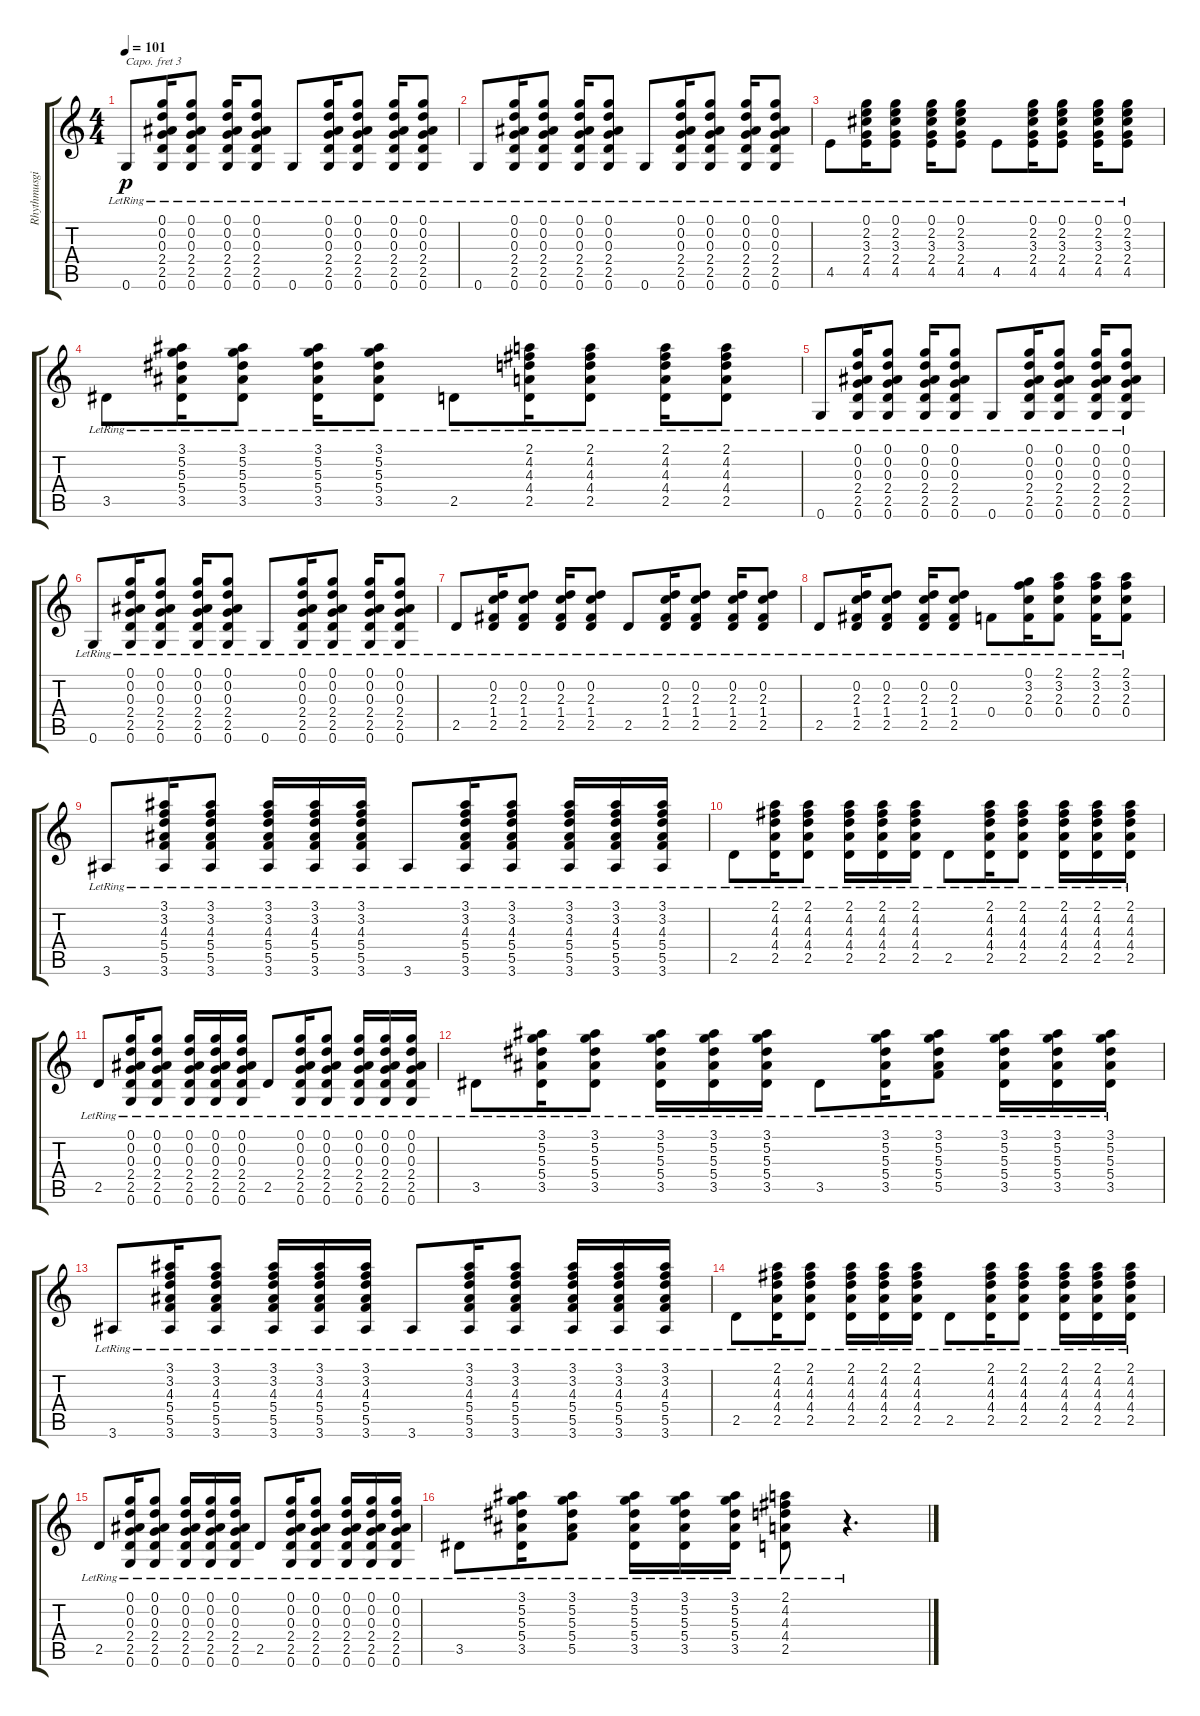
\track ("Rhythmusgitarre" "Rhythmusgi") {instrument acousticguitarsteel}
\staff {score tabs}
\capo 3
\tuning (E4 B3 G3 D3 A2 E2) {hide}
\ts (4 4)
\tempo 101
\clef g2
\ks c
0.6{lr}.8{dy p} (0.1{lr} 0.2{lr} 0.3{lr} 2.4{lr} 2.5{lr} 0.6{lr}).16 (0.1{lr} 0.2{lr} 0.3{lr} 2.4{lr} 2.5{lr} 0.6{lr}).8 (0.1{lr} 0.2{lr} 0.3{lr} 2.4{lr} 2.5{lr} 0.6{lr}).16 (0.1{lr} 0.2{lr} 0.3{lr} 2.4{lr} 2.5{lr} 0.6{lr}).8 0.6{lr}.8 (0.1{lr} 0.2{lr} 0.3{lr} 2.4{lr} 2.5{lr} 0.6{lr}).16 (0.1{lr} 0.2{lr} 0.3{lr} 2.4{lr} 2.5{lr} 0.6{lr}).8 (0.1{lr} 0.2{lr} 0.3{lr} 2.4{lr} 2.5{lr} 0.6{lr}).16 (0.1{lr} 0.2{lr} 0.3{lr} 2.4{lr} 2.5{lr} 0.6{lr}).8 |
0.6{lr}.8 (0.1{lr} 0.2{lr} 0.3{lr} 2.4{lr} 2.5{lr} 0.6{lr}).16 (0.1{lr} 0.2{lr} 0.3{lr} 2.4{lr} 2.5{lr} 0.6{lr}).8 (0.1{lr} 0.2{lr} 0.3{lr} 2.4{lr} 2.5{lr} 0.6{lr}).16 (0.1{lr} 0.2{lr} 0.3{lr} 2.4{lr} 2.5{lr} 0.6{lr}).8 0.6{lr}.8 (0.1{lr} 0.2{lr} 0.3{lr} 2.4{lr} 2.5{lr} 0.6{lr}).16 (0.1{lr} 0.2{lr} 0.3{lr} 2.4{lr} 2.5{lr} 0.6{lr}).8 (0.1{lr} 0.2{lr} 0.3{lr} 2.4{lr} 2.5{lr} 0.6{lr}).16 (0.1{lr} 0.2{lr} 0.3{lr} 2.4{lr} 2.5{lr} 0.6{lr}).8 |
4.5{lr}.8 (0.1{lr} 2.2{lr} 3.3{lr} 2.4{lr} 4.5{lr}).16 (0.1{lr} 2.2{lr} 3.3{lr} 2.4{lr} 4.5{lr}).8 (0.1{lr} 2.2{lr} 3.3{lr} 2.4{lr} 4.5{lr}).16 (0.1{lr} 2.2{lr} 3.3{lr} 2.4{lr} 4.5{lr}).8 4.5{lr}.8 (0.1{lr} 2.2{lr} 3.3{lr} 2.4{lr} 4.5{lr}).16 (0.1{lr} 2.2{lr} 3.3{lr} 2.4{lr} 4.5{lr}).8 (0.1{lr} 2.2{lr} 3.3{lr} 2.4{lr} 4.5{lr}).16 (0.1{lr} 2.2{lr} 3.3{lr} 2.4{lr} 4.5{lr}).8 |
3.5{lr}.8 (3.1{lr} 5.2{lr} 5.3{lr} 5.4{lr} 3.5{lr}).16 (3.1{lr} 5.2{lr} 5.3{lr} 5.4{lr} 3.5{lr}).8 (3.1{lr} 5.2{lr} 5.3{lr} 5.4{lr} 3.5{lr}).16 (3.1{lr} 5.2{lr} 5.3{lr} 5.4{lr} 3.5{lr}).8 2.5{lr}.8 (2.1{lr} 4.2{lr} 4.3{lr} 4.4{lr} 2.5{lr}).16 (2.1{lr} 4.2{lr} 4.3{lr} 4.4{lr} 2.5{lr}).8 (2.1{lr} 4.2{lr} 4.3{lr} 4.4{lr} 2.5{lr}).16 (2.1{lr} 4.2{lr} 4.3{lr} 4.4{lr} 2.5{lr}).8 |
0.6{lr}.8 (0.1{lr} 0.2{lr} 0.3{lr} 2.4{lr} 2.5{lr} 0.6{lr}).16 (0.1{lr} 0.2{lr} 0.3{lr} 2.4{lr} 2.5{lr} 0.6{lr}).8 (0.1{lr} 0.2{lr} 0.3{lr} 2.4{lr} 2.5{lr} 0.6{lr}).16 (0.1{lr} 0.2{lr} 0.3{lr} 2.4{lr} 2.5{lr} 0.6{lr}).8 0.6{lr}.8 (0.1{lr} 0.2{lr} 0.3{lr} 2.4{lr} 2.5{lr} 0.6{lr}).16 (0.1{lr} 0.2{lr} 0.3{lr} 2.4{lr} 2.5{lr} 0.6{lr}).8 (0.1{lr} 0.2{lr} 0.3{lr} 2.4{lr} 2.5{lr} 0.6{lr}).16 (0.1{lr} 0.2{lr} 0.3{lr} 2.4{lr} 2.5{lr} 0.6{lr}).8 |
0.6{lr}.8 (0.1{lr} 0.2{lr} 0.3{lr} 2.4{lr} 2.5{lr} 0.6{lr}).16 (0.1{lr} 0.2{lr} 0.3{lr} 2.4{lr} 2.5{lr} 0.6{lr}).8 (0.1{lr} 0.2{lr} 0.3{lr} 2.4{lr} 2.5{lr} 0.6{lr}).16 (0.1{lr} 0.2{lr} 0.3{lr} 2.4{lr} 2.5{lr} 0.6{lr}).8 0.6{lr}.8 (0.1{lr} 0.2{lr} 0.3{lr} 2.4{lr} 2.5{lr} 0.6{lr}).16 (0.1{lr} 0.2{lr} 0.3{lr} 2.4{lr} 2.5{lr} 0.6{lr}).8 (0.1{lr} 0.2{lr} 0.3{lr} 2.4{lr} 2.5{lr} 0.6{lr}).16 (0.1{lr} 0.2{lr} 0.3{lr} 2.4{lr} 2.5{lr} 0.6{lr}).8 |
2.5{lr}.8 (0.2{lr} 2.3{lr} 1.4{lr} 2.5{lr}).16 (0.2{lr} 2.3{lr} 1.4{lr} 2.5{lr}).8 (0.2{lr} 2.3{lr} 1.4{lr} 2.5{lr}).16 (0.2{lr} 2.3{lr} 1.4{lr} 2.5{lr}).8 2.5{lr}.8 (0.2{lr} 2.3{lr} 1.4{lr} 2.5{lr}).16 (0.2{lr} 2.3{lr} 1.4{lr} 2.5{lr}).8 (0.2{lr} 2.3{lr} 1.4{lr} 2.5{lr}).16 (0.2{lr} 2.3{lr} 1.4{lr} 2.5{lr}).8 |
2.5{lr}.8 (0.2{lr} 2.3{lr} 1.4{lr} 2.5{lr}).16 (0.2{lr} 2.3{lr} 1.4{lr} 2.5{lr}).8 (0.2{lr} 2.3{lr} 1.4{lr} 2.5{lr}).16 (0.2{lr} 2.3{lr} 1.4{lr} 2.5{lr}).8 0.4{lr}.8 (0.1{lr} 3.2{lr} 2.3{lr} 0.4{lr}).16 (2.1{lr} 3.2{lr} 2.3{lr} 0.4{lr}).8 (2.1{lr} 3.2{lr} 2.3{lr} 0.4{lr}).16 (2.1{lr} 3.2{lr} 2.3{lr} 0.4{lr}).8 |
3.6{lr}.8 (3.1{lr} 3.2{lr} 4.3{lr} 5.4{lr} 5.5{lr} 3.6{lr}).16 (3.1{lr} 3.2{lr} 4.3{lr} 5.4{lr} 5.5{lr} 3.6{lr}).8 (3.1{lr} 3.2{lr} 4.3{lr} 5.4{lr} 5.5{lr} 3.6{lr}).16 (3.1{lr} 3.2{lr} 4.3{lr} 5.4{lr} 5.5{lr} 3.6{lr}).16 (3.1{lr} 3.2{lr} 4.3{lr} 5.4{lr} 5.5{lr} 3.6{lr}).16 3.6{lr}.8 (3.1{lr} 3.2{lr} 4.3{lr} 5.4{lr} 5.5{lr} 3.6{lr}).16 (3.1{lr} 3.2{lr} 4.3{lr} 5.4{lr} 5.5{lr} 3.6{lr}).8 (3.1{lr} 3.2{lr} 4.3{lr} 5.4{lr} 5.5{lr} 3.6{lr}).16 (3.1{lr} 3.2{lr} 4.3{lr} 5.4{lr} 5.5{lr} 3.6{lr}).16 (3.1{lr} 3.2{lr} 4.3{lr} 5.4{lr} 5.5{lr} 3.6{lr}).16 |
2.5{lr}.8 (2.1{lr} 4.2{lr} 4.3{lr} 4.4{lr} 2.5{lr}).16 (2.1{lr} 4.2{lr} 4.3{lr} 4.4{lr} 2.5{lr}).8 (2.1{lr} 4.2{lr} 4.3{lr} 4.4{lr} 2.5{lr}).16 (2.1{lr} 4.2{lr} 4.3{lr} 4.4{lr} 2.5{lr}).16 (2.1{lr} 4.2{lr} 4.3{lr} 4.4{lr} 2.5{lr}).16 2.5{lr}.8 (2.1{lr} 4.2{lr} 4.3{lr} 4.4{lr} 2.5{lr}).16 (2.1{lr} 4.2{lr} 4.3{lr} 4.4{lr} 2.5{lr}).8 (2.1{lr} 4.2{lr} 4.3{lr} 4.4{lr} 2.5{lr}).16 (2.1{lr} 4.2{lr} 4.3{lr} 4.4{lr} 2.5{lr}).16 (2.1{lr} 4.2{lr} 4.3{lr} 4.4{lr} 2.5{lr}).16 |
2.5{lr}.8 (0.1{lr} 0.2{lr} 0.3{lr} 2.4{lr} 2.5{lr} 0.6{lr}).16 (0.1{lr} 0.2{lr} 0.3{lr} 2.4{lr} 2.5{lr} 0.6{lr}).8 (0.1{lr} 0.2{lr} 0.3{lr} 2.4{lr} 2.5{lr} 0.6{lr}).16 (0.1{lr} 0.2{lr} 0.3{lr} 2.4{lr} 2.5{lr} 0.6{lr}).16 (0.1{lr} 0.2{lr} 0.3{lr} 2.4{lr} 2.5{lr} 0.6{lr}).16 2.5{lr}.8 (0.1{lr} 0.2{lr} 0.3{lr} 2.4{lr} 2.5{lr} 0.6{lr}).16 (0.1{lr} 0.2{lr} 0.3{lr} 2.4{lr} 2.5{lr} 0.6{lr}).8 (0.1{lr} 0.2{lr} 0.3{lr} 2.4{lr} 2.5{lr} 0.6{lr}).16 (0.1{lr} 0.2{lr} 0.3{lr} 2.4{lr} 2.5{lr} 0.6{lr}).16 (0.1{lr} 0.2{lr} 0.3{lr} 2.4{lr} 2.5{lr} 0.6{lr}).16 |
3.5{lr}.8 (3.1{lr} 5.2{lr} 5.3{lr} 5.4{lr} 3.5{lr}).16 (3.1{lr} 5.2{lr} 5.3{lr} 5.4{lr} 3.5{lr}).8 (3.1{lr} 5.2{lr} 5.3{lr} 5.4{lr} 3.5{lr}).16 (3.1{lr} 5.2{lr} 5.3{lr} 5.4{lr} 3.5{lr}).16 (3.1{lr} 5.2{lr} 5.3{lr} 5.4{lr} 3.5{lr}).16 3.5{lr}.8 (3.1{lr} 5.2{lr} 5.3{lr} 5.4{lr} 3.5{lr}).16 (3.1{lr} 5.2{lr} 5.3{lr} 5.4{lr} 5.5{lr}).8 (3.1{lr} 5.2{lr} 5.3{lr} 5.4{lr} 3.5{lr}).16 (3.1{lr} 5.2{lr} 5.3{lr} 5.4{lr} 3.5{lr}).16 (3.1{lr} 5.2{lr} 5.3{lr} 5.4{lr} 3.5{lr}).16 |
3.6{lr}.8 (3.1{lr} 3.2{lr} 4.3{lr} 5.4{lr} 5.5{lr} 3.6{lr}).16 (3.1{lr} 3.2{lr} 4.3{lr} 5.4{lr} 5.5{lr} 3.6{lr}).8 (3.1{lr} 3.2{lr} 4.3{lr} 5.4{lr} 5.5{lr} 3.6{lr}).16 (3.1{lr} 3.2{lr} 4.3{lr} 5.4{lr} 5.5{lr} 3.6{lr}).16 (3.1{lr} 3.2{lr} 4.3{lr} 5.4{lr} 5.5{lr} 3.6{lr}).16 3.6{lr}.8 (3.1{lr} 3.2{lr} 4.3{lr} 5.4{lr} 5.5{lr} 3.6{lr}).16 (3.1{lr} 3.2{lr} 4.3{lr} 5.4{lr} 5.5{lr} 3.6{lr}).8 (3.1{lr} 3.2{lr} 4.3{lr} 5.4{lr} 5.5{lr} 3.6{lr}).16 (3.1{lr} 3.2{lr} 4.3{lr} 5.4{lr} 5.5{lr} 3.6{lr}).16 (3.1{lr} 3.2{lr} 4.3{lr} 5.4{lr} 5.5{lr} 3.6{lr}).16 |
2.5{lr}.8 (2.1{lr} 4.2{lr} 4.3{lr} 4.4{lr} 2.5{lr}).16 (2.1{lr} 4.2{lr} 4.3{lr} 4.4{lr} 2.5{lr}).8 (2.1{lr} 4.2{lr} 4.3{lr} 4.4{lr} 2.5{lr}).16 (2.1{lr} 4.2{lr} 4.3{lr} 4.4{lr} 2.5{lr}).16 (2.1{lr} 4.2{lr} 4.3{lr} 4.4{lr} 2.5{lr}).16 2.5{lr}.8 (2.1{lr} 4.2{lr} 4.3{lr} 4.4{lr} 2.5{lr}).16 (2.1{lr} 4.2{lr} 4.3{lr} 4.4{lr} 2.5{lr}).8 (2.1{lr} 4.2{lr} 4.3{lr} 4.4{lr} 2.5{lr}).16 (2.1{lr} 4.2{lr} 4.3{lr} 4.4{lr} 2.5{lr}).16 (2.1{lr} 4.2{lr} 4.3{lr} 4.4{lr} 2.5{lr}).16 |
2.5{lr}.8 (0.1{lr} 0.2{lr} 0.3{lr} 2.4{lr} 2.5{lr} 0.6{lr}).16 (0.1{lr} 0.2{lr} 0.3{lr} 2.4{lr} 2.5{lr} 0.6{lr}).8 (0.1{lr} 0.2{lr} 0.3{lr} 2.4{lr} 2.5{lr} 0.6{lr}).16 (0.1{lr} 0.2{lr} 0.3{lr} 2.4{lr} 2.5{lr} 0.6{lr}).16 (0.1{lr} 0.2{lr} 0.3{lr} 2.4{lr} 2.5{lr} 0.6{lr}).16 2.5{lr}.8 (0.1{lr} 0.2{lr} 0.3{lr} 2.4{lr} 2.5{lr} 0.6{lr}).16 (0.1{lr} 0.2{lr} 0.3{lr} 2.4{lr} 2.5{lr} 0.6{lr}).8 (0.1{lr} 0.2{lr} 0.3{lr} 2.4{lr} 2.5{lr} 0.6{lr}).16 (0.1{lr} 0.2{lr} 0.3{lr} 2.4{lr} 2.5{lr} 0.6{lr}).16 (0.1{lr} 0.2{lr} 0.3{lr} 2.4{lr} 2.5{lr} 0.6{lr}).16 |
3.5{lr}.8 (3.1{lr} 5.2{lr} 5.3{lr} 5.4{lr} 3.5{lr}).16 (3.1{lr} 5.2{lr} 5.3{lr} 5.4{lr} 5.5{lr}).8 (3.1{lr} 5.2{lr} 5.3{lr} 5.4{lr} 3.5{lr}).16 (3.1{lr} 5.2{lr} 5.3{lr} 5.4{lr} 3.5{lr}).16 (3.1{lr} 5.2{lr} 5.3{lr} 5.4{lr} 3.5{lr}).16 (2.1{lr} 4.2{lr} 4.3{lr} 4.4{lr} 2.5{lr}).8 r.4{d}
